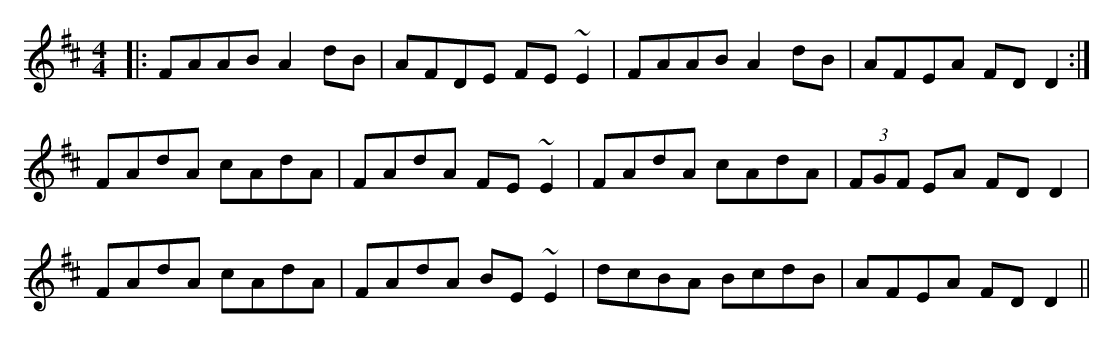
X:1
M:4/4
K:D
|:FAAB A2dB|AFDE FE~E2|FAAB A2dB|AFEA FDD2:|
FAdA cAdA|FAdA FE~E2|FAdA cAdA|(3FGF EA FDD2|
FAdA cAdA|FAdA BE~E2|dcBA BcdB|AFEA FDD2||
